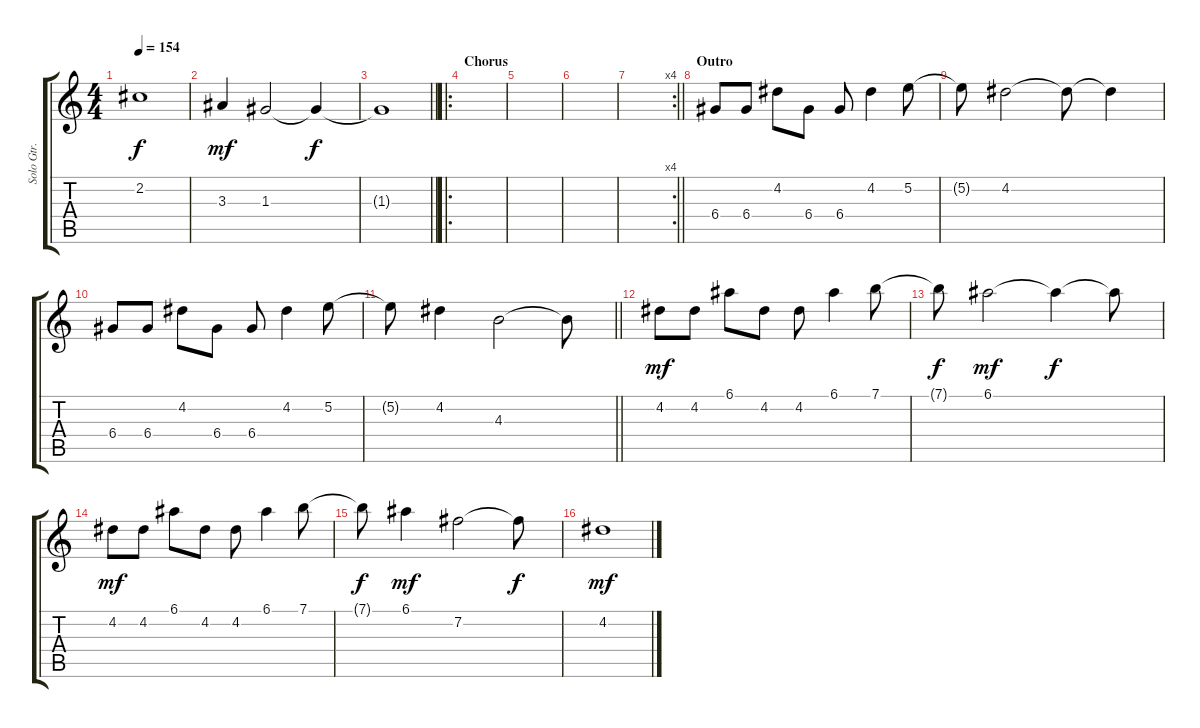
\track ("Solo Gtr." "Solo Gtr.") {instrument distortionguitar}
\staff {score tabs}
\tuning (E4 B3 G3 D3 A2 E2) {hide}
\ts (4 4)
\tempo 154
\clef g2
\ks c
2.2{t}.1{dy f} |
3.3.4{dy mf} 1.3.2 1.3{t}.4{dy f} |
\barLineRight lightlight
1.3{t}.1 |
\ro
\section ("" "Chorus")
|
|
|
\rc 4
\barLineRight lightlight
|
\section ("" "Outro")
6.4.8 6.4.8 4.2.8 6.4.8 6.4.8 4.2.4 5.2.8 |
5.2{t}.8 4.2.2 4.2{t}.8 4.2{t}.4 |
6.4.8 6.4.8 4.2.8 6.4.8 6.4.8 4.2.4 5.2.8 |
\barLineRight lightlight
5.2{t}.8 4.2.4 4.3.2 4.3{t}.8 |
4.2.8{dy mf} 4.2.8 6.1.8 4.2.8 4.2.8 6.1.4 7.1.8 |
7.1{t}.8{dy f} 6.1.2{dy mf} 6.1{t}.4{dy f} 6.1{t}.8 |
4.2.8{dy mf} 4.2.8 6.1.8 4.2.8 4.2.8 6.1.4 7.1.8 |
7.1{t}.8{dy f} 6.1.4{dy mf} 7.2.2 7.2{t}.8{dy f} |
4.2.1{dy mf}
